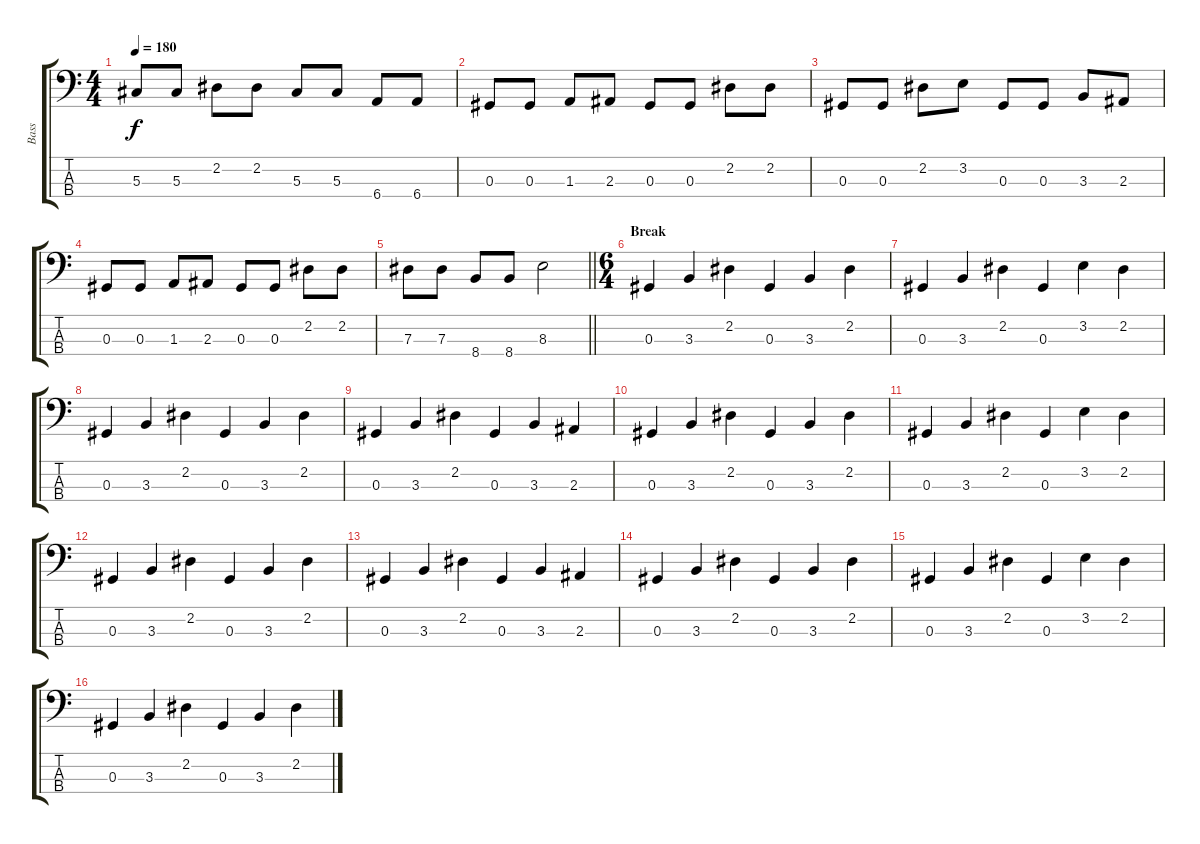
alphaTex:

\track ("Bass" "Bass") {instrument electricbasspick}
\staff {score tabs}
\tuning (Gb2 Db2 Ab1 Eb1) {hide}
\ts (4 4)
\tempo 180
\clef f4
\ks c
5.3.8{dy f} 5.3.8 2.2.8 2.2.8 5.3.8 5.3.8 6.4.8 6.4.8 |
0.3.8 0.3.8 1.3.8 2.3.8 0.3.8 0.3.8 2.2.8 2.2.8 |
0.3.8 0.3.8 2.2.8 3.2.8 0.3.8 0.3.8 3.3.8 2.3.8 |
0.3.8 0.3.8 1.3.8 2.3.8 0.3.8 0.3.8 2.2.8 2.2.8 |
\barLineRight lightlight
7.3.8 7.3.8 8.4.8 8.4.8 8.3.2 |
\ts (6 4)
\section ("" "Break")
0.3.4 3.3.4 2.2.4 0.3.4 3.3.4 2.2.4 |
0.3.4 3.3.4 2.2.4 0.3.4 3.2.4 2.2.4 |
0.3.4 3.3.4 2.2.4 0.3.4 3.3.4 2.2.4 |
0.3.4 3.3.4 2.2.4 0.3.4 3.3.4 2.3.4 |
0.3.4 3.3.4 2.2.4 0.3.4 3.3.4 2.2.4 |
0.3.4 3.3.4 2.2.4 0.3.4 3.2.4 2.2.4 |
0.3.4 3.3.4 2.2.4 0.3.4 3.3.4 2.2.4 |
0.3.4 3.3.4 2.2.4 0.3.4 3.3.4 2.3.4 |
0.3.4 3.3.4 2.2.4 0.3.4 3.3.4 2.2.4 |
0.3.4 3.3.4 2.2.4 0.3.4 3.2.4 2.2.4 |
0.3.4 3.3.4 2.2.4 0.3.4 3.3.4 2.2.4
